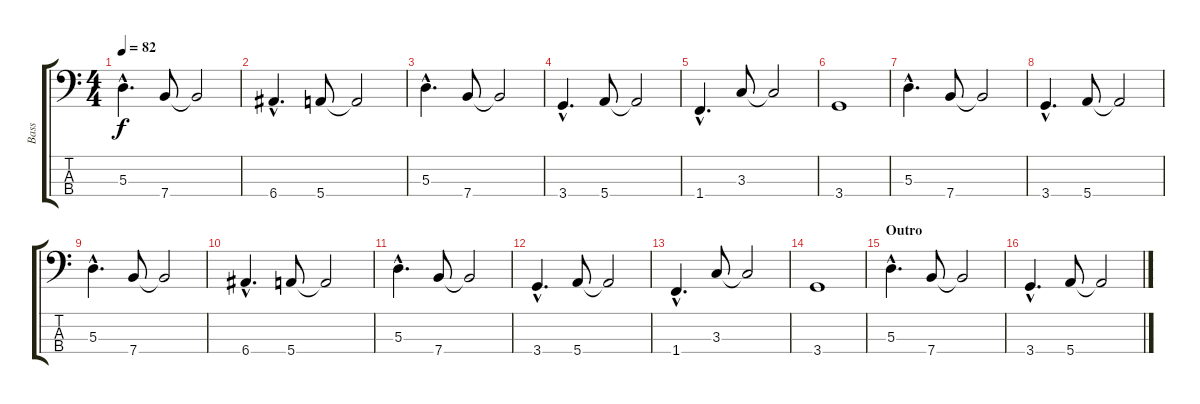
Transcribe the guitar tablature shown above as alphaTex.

\track ("Bass" "Bass") {instrument electricbasspick}
\staff {score tabs}
\tuning (G2 D2 A1 E1) {hide}
\ts (4 4)
\tempo 82
\clef f4
\ks c
5.3{hac}.4{d dy f} 7.4.8 7.4{t}.2 |
6.4{hac}.4{d} 5.4.8 5.4{t}.2 |
5.3{hac}.4{d} 7.4.8 7.4{t}.2 |
3.4{hac}.4{d} 5.4.8 5.4{t}.2 |
1.4{hac}.4{d} 3.3.8 3.3{t}.2 |
3.4.1 |
5.3{hac}.4{d} 7.4.8 7.4{t}.2 |
3.4{hac}.4{d} 5.4.8 5.4{t}.2 |
5.3{hac}.4{d} 7.4.8 7.4{t}.2 |
6.4{hac}.4{d} 5.4.8 5.4{t}.2 |
5.3{hac}.4{d} 7.4.8 7.4{t}.2 |
3.4{hac}.4{d} 5.4.8 5.4{t}.2 |
1.4{hac}.4{d} 3.3.8 3.3{t}.2 |
3.4.1 |
\section ("" "Outro")
5.3{hac}.4{d} 7.4.8 7.4{t}.2 |
3.4{hac}.4{d} 5.4.8 5.4{t}.2
